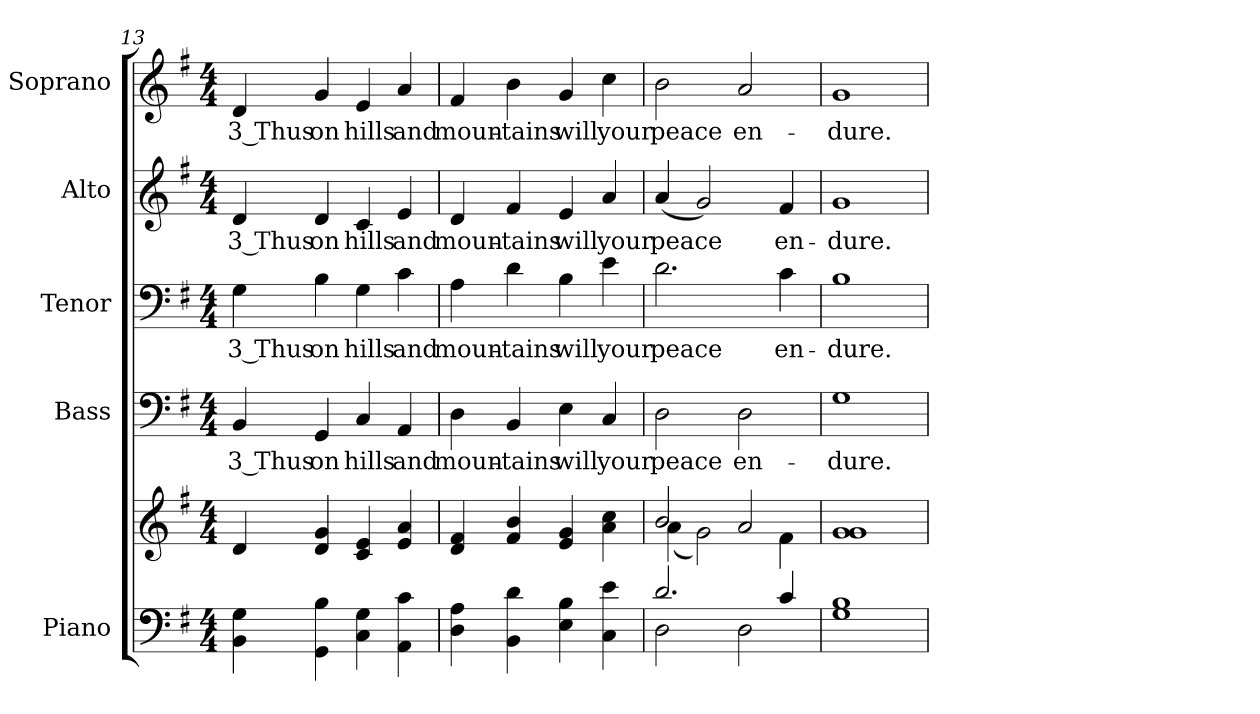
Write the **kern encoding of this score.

**kern	**kern	**kern	**text	**kern	**text	**kern	**text	**kern	**text
*part5	*part5	*part4	*part4	*part3	*part3	*part2	*part2	*part1	*part1
*staff6	*staff5	*staff4	*staff4	*staff3	*staff3	*staff2	*staff2	*staff1	*staff1
*I"Piano	*	*I"Bass	*	*I"Tenor	*	*I"Alto	*	*I"Soprano	*
*I'Pno.	*	*I'B.	*	*I'T.	*	*I'A.	*	*I'S.	*
!!LO:PB:g=z
*clefF4	*clefG2	*clefF4	*	*clefF4	*	*clefG2	*	*clefG2	*
*k[f#]	*k[f#]	*k[f#]	*	*k[f#]	*	*k[f#]	*	*k[f#]	*
*G:	*G:	*G:	*	*G:	*	*G:	*	*G:	*
*M4/4	*M4/4	*M4/4	*	*M4/4	*	*M4/4	*	*M4/4	*
=13	=13	=13	=13	=13	=13	=13	=13	=13	=13
!	!	!	!LO:LY:b:color=#000000	!	!	!	!	!	!
!	!	!	!	!	!LO:LY:b:color=#000000	!	!	!	!
!	!	!	!	!	!	!	!LO:LY:b:color=#000000	!	!
!	!	!	!	!	!	!	!	!	!LO:LY:b:color=#000000
4BBi\ 4Gi	4di/	4BBi/	3 Thus	4Gi\	3 Thus	4di/	3 Thus	4di/	3 Thus
!	!	!	!LO:LY:b:color=#000000	!	!	!	!	!	!
!	!	!	!	!	!LO:LY:b:color=#000000	!	!	!	!
!	!	!	!	!	!	!	!LO:LY:b:color=#000000	!	!
!	!	!	!	!	!	!	!	!	!LO:LY:b:color=#000000
4GGi\ 4Bi	4di/ 4gi	4GGi/	on	4Bi\	on	4di/	on	4gi/	on
!	!	!	!LO:LY:b:color=#000000	!	!	!	!	!	!
!	!	!	!	!	!LO:LY:b:color=#000000	!	!	!	!
!	!	!	!	!	!	!	!LO:LY:b:color=#000000	!	!
!	!	!	!	!	!	!	!	!	!LO:LY:b:color=#000000
4Ci\ 4Gi	4ci/ 4ei	4Ci/	hills	4Gi\	hills	4ci/	hills	4ei/	hills
!	!	!	!LO:LY:b:color=#000000	!	!	!	!	!	!
!	!	!	!	!	!LO:LY:b:color=#000000	!	!	!	!
!	!	!	!	!	!	!	!LO:LY:b:color=#000000	!	!
!	!	!	!	!	!	!	!	!	!LO:LY:b:color=#000000
4AAi\ 4ci	4ei/ 4ai	4AAi/	and	4ci\	and	4ei/	and	4ai/	and
=14	=14	=14	=14	=14	=14	=14	=14	=14	=14
!	!	!	!LO:LY:b:color=#000000	!	!	!	!	!	!
!	!	!	!	!	!LO:LY:b:color=#000000	!	!	!	!
!	!	!	!	!	!	!	!LO:LY:b:color=#000000	!	!
!	!	!	!	!	!	!	!	!	!LO:LY:b:color=#000000
4Di\ 4Ai	4di/ 4f#i	4Di\	moun-	4Ai\	moun-	4di/	moun-	4f#i/	moun-
!	!	!	!LO:LY:b:color=#000000	!	!	!	!	!	!
!	!	!	!	!	!LO:LY:b:color=#000000	!	!	!	!
!	!	!	!	!	!	!	!LO:LY:b:color=#000000	!	!
!	!	!	!	!	!	!	!	!	!LO:LY:b:color=#000000
4BBi\ 4di	4f#i/ 4bi	4BBi/	-tains	4di\	-tains	4f#i/	-tains	4bi\	-tains
!	!	!	!LO:LY:b:color=#000000	!	!	!	!	!	!
!	!	!	!	!	!LO:LY:b:color=#000000	!	!	!	!
!	!	!	!	!	!	!	!LO:LY:b:color=#000000	!	!
!	!	!	!	!	!	!	!	!	!LO:LY:b:color=#000000
4Ei\ 4Bi	4ei/ 4gi	4Ei\	will	4Bi\	will	4ei/	will	4gi/	will
!	!	!	!LO:LY:b:color=#000000	!	!	!	!	!	!
!	!	!	!	!	!LO:LY:b:color=#000000	!	!	!	!
!	!	!	!	!	!	!	!LO:LY:b:color=#000000	!	!
!	!	!	!	!	!	!	!	!	!LO:LY:b:color=#000000
4Ci\ 4ei	4ai\ 4cci	4Ci/	your	4ei\	your	4ai/	your	4cci\	your
=15	=15	=15	=15	=15	=15	=15	=15	=15	=15
*^	*^	*	*	*	*	*	*	*	*
!	!	!	!	!	!LO:LY:b:color=#000000	!	!	!	!	!	!
!	!	!	!	!	!	!	!LO:LY:b:color=#000000	!	!	!	!
!	!	!	!	!	!	!	!	!	!LO:LY:b:color=#000000	!	!
!	!	!	!	!	!	!	!	!	!	!	!LO:LY:b:color=#000000
2.di/	2Di\	2bi/	(4ai\	2Di\	peace	2.di\	peace	(4ai/	peace	2bi\	peace
.	.	.	2gi\)	.	.	.	.	2gi/)	.	.	.
!	!	!	!	!	!LO:LY:b:color=#000000	!	!	!	!	!	!
!	!	!	!	!	!	!	!	!	!	!	!LO:LY:b:color=#000000
.	2Di\	2ai/	.	2Di\	en-	.	.	.	.	2ai/	en-
!	!	!	!	!	!	!	!LO:LY:b:color=#000000	!	!	!	!
!	!	!	!	!	!	!	!	!	!LO:LY:b:color=#000000	!	!
4ci/	.	.	4f#i\	.	.	4ci\	en-	4f#i/	en-	.	.
*v	*v	*	*	*	*	*	*	*	*	*	*
*	*v	*v	*	*	*	*	*	*	*	*
=16	=16	=16	=16	=16	=16	=16	=16	=16	=16
*	*^	*	*	*	*	*	*	*	*
!	!	!	!	!LO:LY:b:color=#000000	!	!	!	!	!	!
*	*v	*v	*	*	*	*	*	*	*	*
*	*^	*	*	*	*	*	*	*	*
!	!	!	!	!	!	!LO:LY:b:color=#000000	!	!	!	!
*	*v	*v	*	*	*	*	*	*	*	*
*	*^	*	*	*	*	*	*	*	*
!	!	!	!	!	!	!	!	!LO:LY:b:color=#000000	!	!
*	*v	*v	*	*	*	*	*	*	*	*
*	*^	*	*	*	*	*	*	*	*
!	!	!	!	!	!	!	!	!	!	!LO:LY:b:color=#000000
*	*v	*v	*	*	*	*	*	*	*	*
1Gi 1Bi	1gi 1gi	1Gi	-dure.	1Bi	-dure.	1gi	-dure.	1gi	-dure.
=	=	=	=	=	=	=	=	=	=
*-	*-	*-	*-	*-	*-	*-	*-	*-	*-
